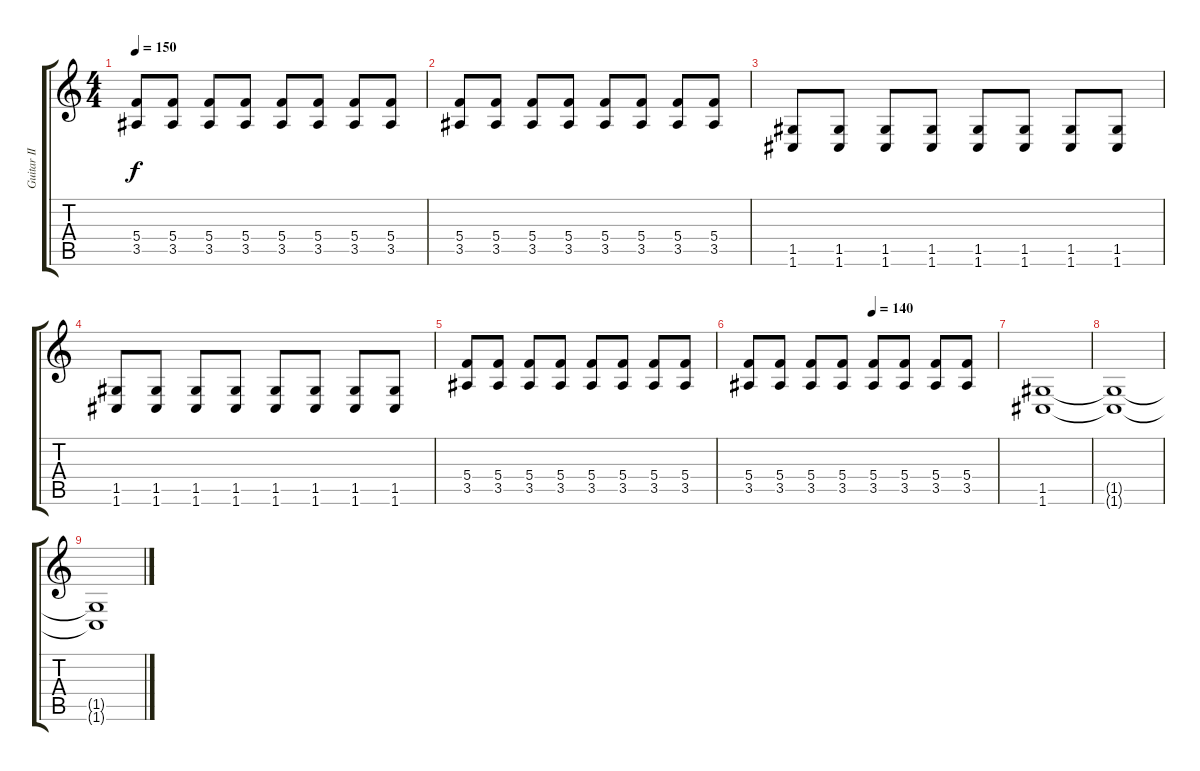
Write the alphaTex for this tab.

\track ("Guitar II" "Guitar II") {instrument overdrivenguitar}
\staff {score tabs}
\tuning (D4 A3 F3 C3 G2 C2) {hide}
\ts (4 4)
\tempo 150
\clef g2
\ks c
(5.4 3.5).8{dy f} (5.4 3.5).8 (5.4 3.5).8 (5.4 3.5).8 (5.4 3.5).8 (5.4 3.5).8 (5.4 3.5).8 (5.4 3.5).8 |
(5.4 3.5).8 (5.4 3.5).8 (5.4 3.5).8 (5.4 3.5).8 (5.4 3.5).8 (5.4 3.5).8 (5.4 3.5).8 (5.4 3.5).8 |
(1.5 1.6).8 (1.5 1.6).8 (1.5 1.6).8 (1.5 1.6).8 (1.5 1.6).8 (1.5 1.6).8 (1.5 1.6).8 (1.5 1.6).8 |
(1.5 1.6).8 (1.5 1.6).8 (1.5 1.6).8 (1.5 1.6).8 (1.5 1.6).8 (1.5 1.6).8 (1.5 1.6).8 (1.5 1.6).8 |
(5.4 3.5).8 (5.4 3.5).8 (5.4 3.5).8 (5.4 3.5).8 (5.4 3.5).8 (5.4 3.5).8 (5.4 3.5).8 (5.4 3.5).8 |
\tempo (140 0.5)
(5.4 3.5).8 (5.4 3.5).8 (5.4 3.5).8 (5.4 3.5).8 (5.4 3.5).8 (5.4 3.5).8 (5.4 3.5).8 (5.4 3.5).8 |
(1.5 1.6).1 |
(1.5{t} 1.6{t}).1 |
(1.5{t} 1.6{t}).1
